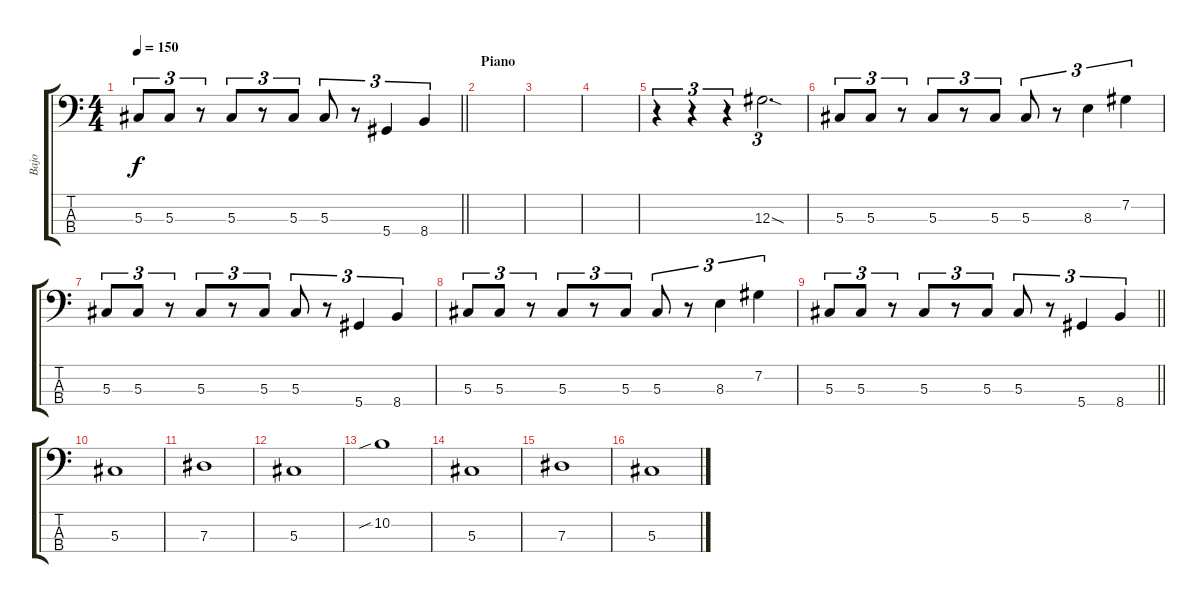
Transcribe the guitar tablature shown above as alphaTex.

\track ("Bajo" "Bajo") {instrument electricbasspick}
\staff {score tabs}
\tuning (Gb2 Db2 Ab1 Eb1) {hide}
\ts (4 4)
\tempo 150
\clef f4
\barLineRight lightlight
\ks c
5.3.8{tu (3 2) dy f} 5.3.8{tu (3 2)} r.8{tu (3 2)} 5.3.8{tu (3 2)} r.8{tu (3 2)} 5.3.8{tu (3 2)} 5.3.8{tu (3 2)} r.8{tu (3 2)} 5.4.4{tu (3 2)} 8.4.4{tu (3 2)} |
\section ("" "Piano")
|
|
|
r.4{tu (3 2)} r.4{tu (3 2)} r.4{tu (3 2)} 12.3{sod}.2{d tu (3 2)} |
5.3.8{tu (3 2)} 5.3.8{tu (3 2)} r.8{tu (3 2)} 5.3.8{tu (3 2)} r.8{tu (3 2)} 5.3.8{tu (3 2)} 5.3.8{tu (3 2)} r.8{tu (3 2)} 8.3.4{tu (3 2)} 7.2.4{tu (3 2)} |
5.3.8{tu (3 2)} 5.3.8{tu (3 2)} r.8{tu (3 2)} 5.3.8{tu (3 2)} r.8{tu (3 2)} 5.3.8{tu (3 2)} 5.3.8{tu (3 2)} r.8{tu (3 2)} 5.4.4{tu (3 2)} 8.4.4{tu (3 2)} |
5.3.8{tu (3 2)} 5.3.8{tu (3 2)} r.8{tu (3 2)} 5.3.8{tu (3 2)} r.8{tu (3 2)} 5.3.8{tu (3 2)} 5.3.8{tu (3 2)} r.8{tu (3 2)} 8.3.4{tu (3 2)} 7.2.4{tu (3 2)} |
\barLineRight lightlight
5.3.8{tu (3 2)} 5.3.8{tu (3 2)} r.8{tu (3 2)} 5.3.8{tu (3 2)} r.8{tu (3 2)} 5.3.8{tu (3 2)} 5.3.8{tu (3 2)} r.8{tu (3 2)} 5.4.4{tu (3 2)} 8.4.4{tu (3 2)} |
5.3.1 |
7.3.1 |
5.3.1 |
10.2{sib}.1 |
5.3.1 |
7.3.1 |
5.3.1
